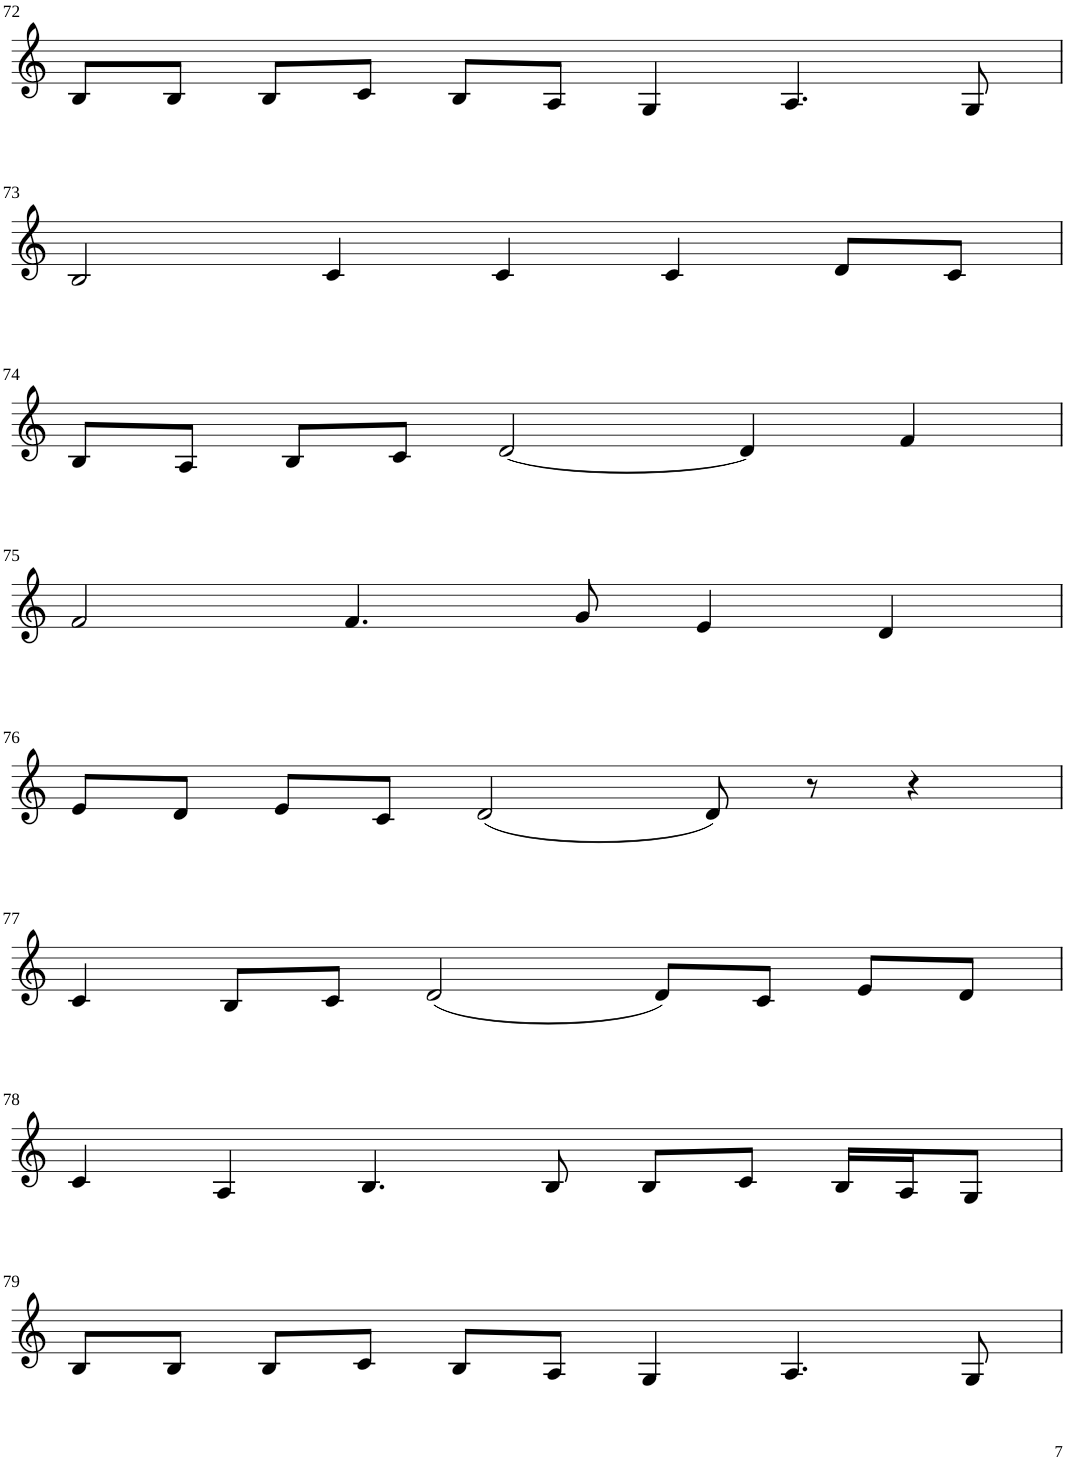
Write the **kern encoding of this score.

**kern
*part1
*staff1
*I"Violin
!!LO:PB:g=z
*clefG2
*k[]
*M6/4
=72
8B/L
8B/J
8B/L
8c/J
8B/L
8A/J
4G/
4.A/
8G/
!!LO:LB:g=z
=73
2B/
4c/
4c/
4c/
8d/L
8c/J
!!LO:LB:g=z
=74
8B/L
8A/J
8B/L
8c/J
[2d/
4d/]
4f/
!!LO:LB:g=z
=75
2f/
4.f/
8g/
4e/
4d/
!!LO:LB:g=z
=76
8e/L
8d/J
8e/L
8c/J
(2d/
8d/)
8r
4r
!!LO:LB:g=z
=77
4c/
8B/L
8c/J
(2d/
8d/L)
8c/J
8e/L
8d/J
!!LO:LB:g=z
=78
4c/
4A/
4.B/
8B/
8B/L
8c/J
16B/LL
16A/J
8G/J
!!LO:LB:g=z
=79
8B/L
8B/J
8B/L
8c/J
8B/L
8A/J
4G/
4.A/
8G/
=
*-
